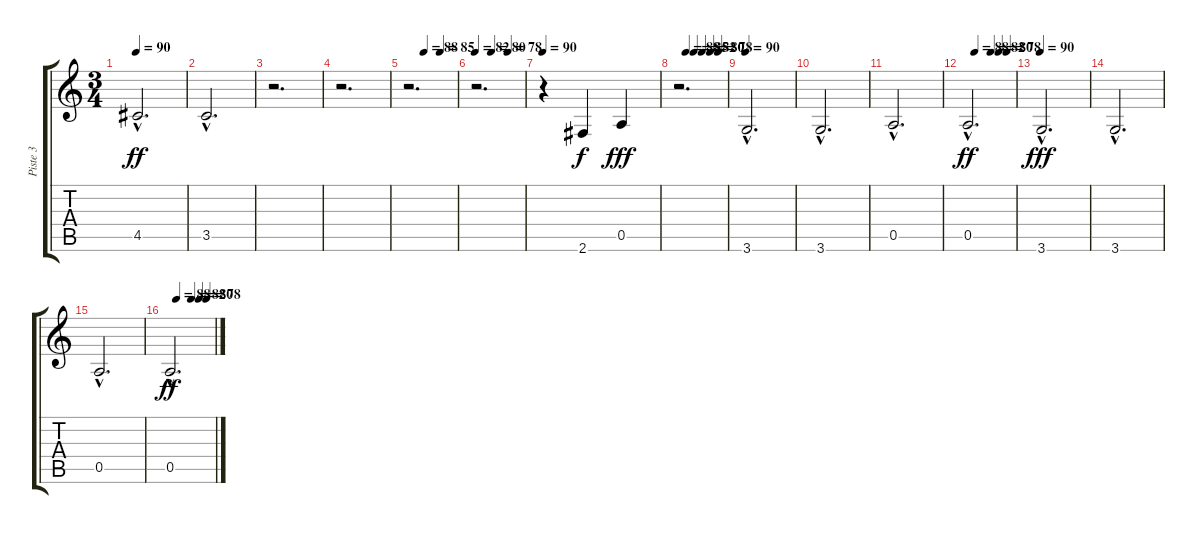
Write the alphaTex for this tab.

\track ("Piste 3" "Piste 3") {instrument acousticguitarnylon}
\staff {score tabs}
\tuning (E4 B3 G3 D3 A2 E2) {hide}
\ts (3 4)
\tempo 90
\clef g2
\ks c
4.5{hac}.2{d dy ff} |
3.5{hac}.2{d} |
r.2{d} |
r.2{d} |
\tempo (88 0.3333333333333333)
\tempo (85 0.6666666666666666)
r.2{d} |
\tempo 82
\tempo (80 0.3333333333333333)
\tempo (78 0.6666666666666666)
r.2{d} |
\tempo 90
r.4 2.6.4{dy f} 0.5.4{dy fff} |
\tempo (88 0.16666666666666666)
\tempo (85 0.3333333333333333)
\tempo (82 0.5)
\tempo (80 0.6666666666666666)
\tempo (78 0.8333333333333334)
r.2{d} |
\tempo 90
3.6{hac}.2{d} |
3.6{hac}.2{d} |
0.5{hac}.2{d} |
\tempo (88 0.16666666666666666)
\tempo (82 0.5)
\tempo (80 0.6666666666666666)
\tempo (78 0.8333333333333334)
0.5{hac}.2{d dy ff} |
\tempo 90
3.6{hac}.2{d dy fff} |
3.6{hac}.2{d} |
0.5{hac}.2{d} |
\tempo (88 0.16666666666666666)
\tempo (82 0.5)
\tempo (80 0.6666666666666666)
\tempo (78 0.8333333333333334)
0.5{hac}.2{d dy ff}
